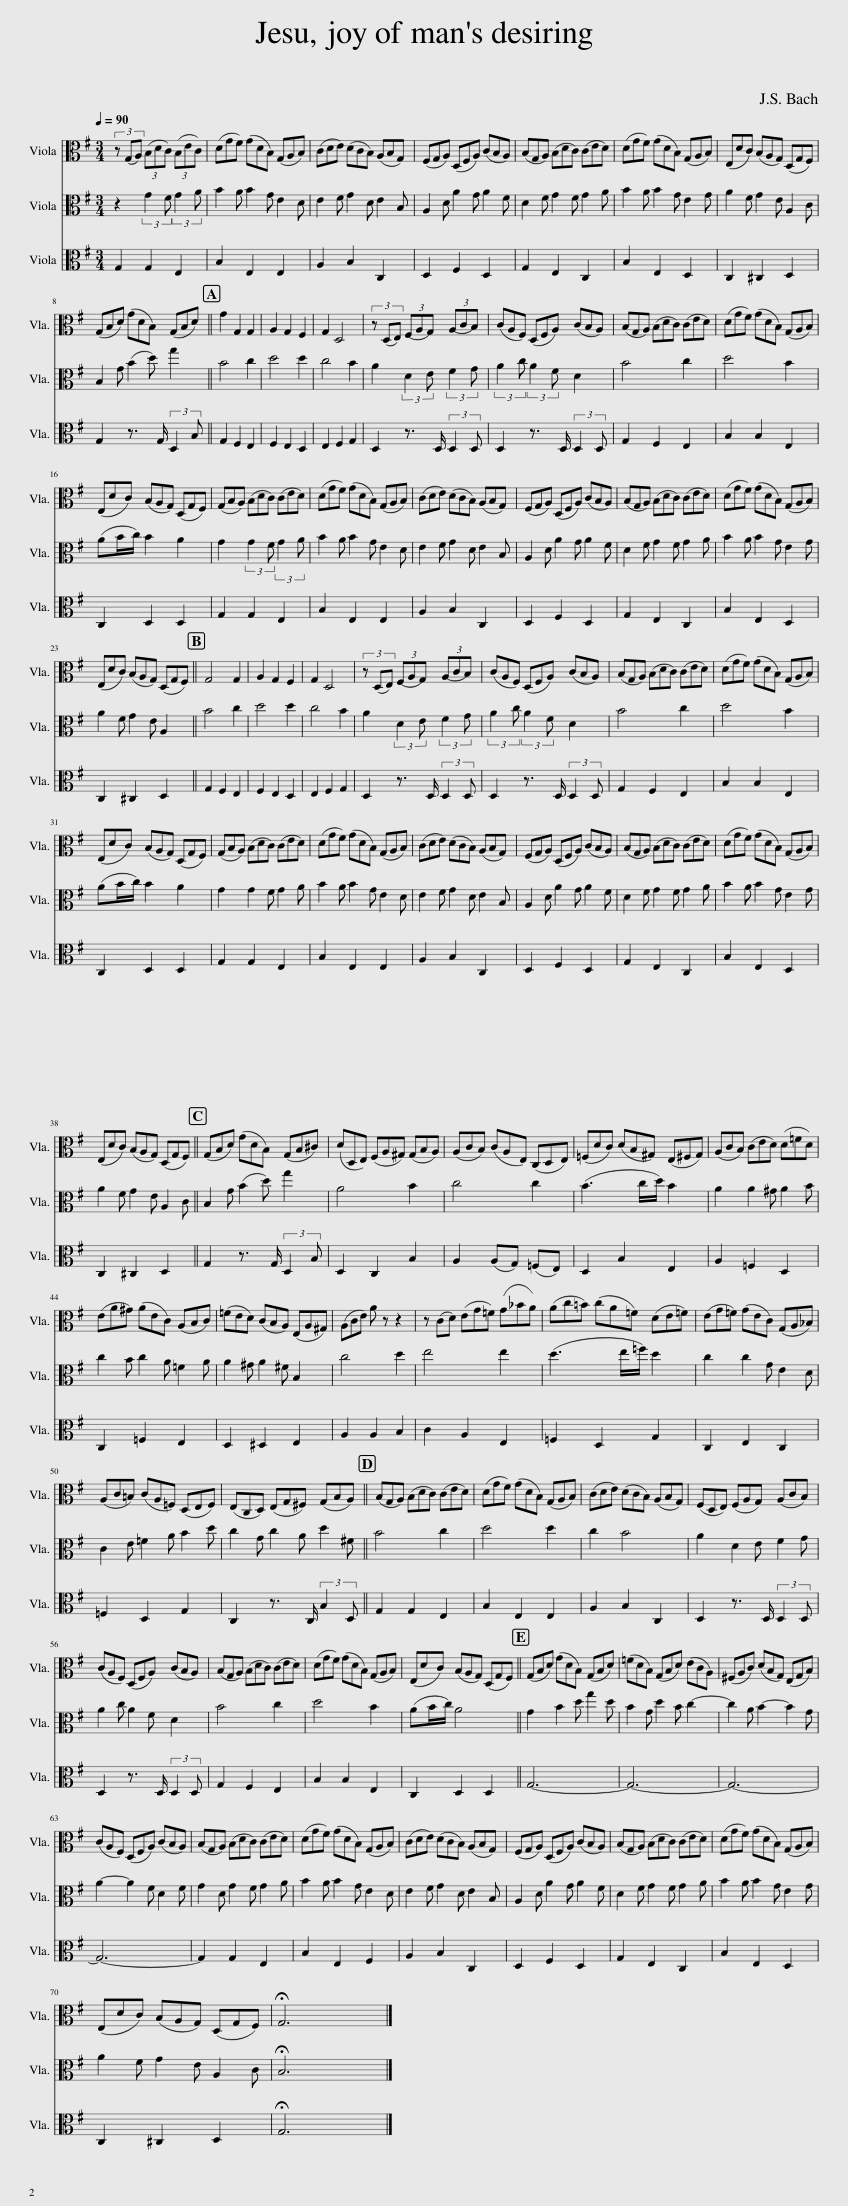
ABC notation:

X:1
%%score 1 2 3
L:1/8
Q:1/4=90
M:3/4
I:linebreak $
K:G
V:1 alto
V:2 alto
V:3 alto
V:1
 (3z (G,A,) (3(B,DC) (3(B,EC) | (3(DGF) (3(GDB,) (3(G,A,B,) | (3(CDE) (3(DCB,) (3(A,B,G,) | (3(F,G,A,) (3(D,F,A,) (3(CB,A,) | (3(B,G,A,) (3(B,DC) (3(CED) | %5
 (3(DGF) (3(GDB,) (3(G,A,B,) | (3(E,DC) (3(B,A,G,) (3(D,G,F,) |$ (3(G,B,D) (3(GDB,) (3(G,B,D) || G2 G,2 G,2 | A,2 G,2 F,2 | %10
 G,2 D,4 | (3z (D,E,) (3(F,A,G,) (3(A,CB,) | (3(CA,F,) (3(D,F,A,) (3(CB,A,) | (3(B,G,A,) (3(B,DC) (3(CED) | (3(DGF) (3(GDB,) (3(G,A,B,) |$ %15
 (3(E,DC) (3(B,A,G,) (3(D,G,F,) | (3(G,B,A,) (3(B,DC) (3(CED) | (3(DGF) (3(GDB,) (3(G,A,B,) | (3(CDE) (3(DCB,) (3(A,B,G,) | (3(F,G,A,) (3(D,F,A,) (3(CB,A,) | %20
 (3(B,G,A,) (3(B,DC) (3(CED) | (3(DGF) (3(GDB,) (3(G,A,B,) |$ (3(E,DC) (3(B,A,G,) (3(D,G,F,) || G,4 G,2 | A,2 G,2 F,2 | %25
 G,2 D,4 | (3z (D,E,) (3(F,A,G,) (3(A,CB,) | (3(CA,F,) (3(D,F,A,) (3(CB,A,) | (3(B,G,A,) (3(B,DC) (3(CED) | (3(DGF) (3(GDB,) (3(G,A,B,) |$ %30
 (3(E,DC) (3(B,A,G,) (3(D,G,F,) | (3(G,B,A,) (3(B,DC) (3(CED) | (3(DGF) (3(GDB,) (3(G,A,B,) | (3(CDE) (3(DCB,) (3(A,B,G,) | (3(F,G,A,) (3(D,F,A,) (3(CB,A,) | %35
 (3(B,G,A,) (3(B,DC) (3(CED) | (3(DGF) (3(GDB,) (3(G,A,B,) |$ (3(E,DC) (3(B,A,G,) (3(D,G,F,) || (3(G,B,D) (3(GDB,) (3(G,B,^C) | (3(DD,E,) (3(F,A,^G,) (3(G,B,A,) | %40
 (3(A,CB,) (3(CA,E,) (3(C,D,E,) | (3(=F,DC) (3(DB,^G,) (3(E,^F,G,) | (3(A,CB,) (3(CED) (3(D=FD) |$ (3(EA^G) (3(AEC) (3(A,B,C) | (3(=FED) (3(CB,A,) (3(E,A,^G,) | %45
 (3(A,CE) A z z2 | (3z (CD) (3(EG=F) (3(G_BA) | (3(Ac=B) (3(cA=F) (3(DE=F) | (3(EG=F) (3(GEC) (3(G,A,_B,) |$ (3(A,C=B,) (3(CA,=F,) (3(D,E,F,) | %50
 (3(E,C,D,) (3(E,G,^F,) (3(G,B,A,) || (3(B,G,A,) (3(B,DC) (3(CED) | (3(DGF) (3(GDB,) (3(G,A,B,) | (3(CDE) (3(DCB,) (3(A,B,G,) | (3(F,D,E,) (3(F,A,G,) (3(A,CB,) |$ %55
 (3(CA,F,) (3(D,F,A,) (3(CB,A,) | (3(B,G,A,) (3(B,DC) (3(CED) | (3(DGF) (3(GDB,) (3(G,A,B,) | (3(E,DC) (3(B,A,G,) (3(D,G,F,) || (3(G,B,D) (3(GDB,) (3(G,B,D) | %60
 (3(=FDB,) (3(G,B,D) (3(ECA,) | (3(^F,A,C) (3(DB,G,) (3(E,G,B,) |$ (3(CA,F,) (3(D,F,A,) (3(CB,A,) | (3(B,G,A,) (3(B,DC) (3(CED) | (3(DGF) (3(GDB,) (3(G,A,B,) | %65
 (3(CDE) (3(DCB,) (3(A,B,G,) | (3(F,G,A,) (3(D,F,A,) (3(CB,A,) | (3(B,G,A,) (3(B,DC) (3(CED) | (3(DGF) (3(GDB,) (3(G,A,B,) |$ (3(E,DC) (3(B,A,G,) (3(D,G,F,) | %70
 !fermata!G,6 |] %71
V:2
 z2 (3:2:2G2 F (3:2:2G2 A | (3:2:2B2 A (3:2:2B2 G (3:2:2E2 D | (3:2:2E2 F (3:2:2G2 D (3:2:2E2 B, | (3:2:2A,2 D (3:2:2A2 G (3:2:2A2 F | (3:2:2D2 F (3:2:2G2 F (3:2:2G2 A | %5
 (3:2:2B2 A (3:2:2B2 G (3:2:2E2 G | (3:2:2A2 F (3:2:2G2 E (3:2:2A,2 C |$ (3:2:2B,2 G (3:2:2(B2 d) g2 || B4 c2 | d4 d2 | %10
 c4 B2 | A2 (3:2:2D2 E (3:2:2F2 G | (3:2:2A2 c (3:2:2A2 F D2 | B4 c2 | d4 B2 |$ %15
 (AB/c/) B2 A2 | G2 (3:2:2G2 F (3:2:2G2 A | (3:2:2B2 A (3:2:2B2 G (3:2:2E2 D | (3:2:2E2 F (3:2:2G2 D (3:2:2E2 B, | (3:2:2A,2 D (3:2:2A2 G (3:2:2A2 F | %20
 (3:2:2D2 F (3:2:2G2 F (3:2:2G2 A | (3:2:2B2 A (3:2:2B2 G (3:2:2E2 G |$ (3:2:2A2 F (3:2:2G2 E A,2 || B4 c2 | d4 d2 | %25
 c4 B2 | A2 (3:2:2D2 E (3:2:2F2 G | (3:2:2A2 c (3:2:2A2 F D2 | B4 c2 | d4 B2 |$ %30
 (AB/c/) B2 A2 | G2 (3:2:2G2 F (3:2:2G2 A | (3:2:2B2 A (3:2:2B2 G (3:2:2E2 D | (3:2:2E2 F (3:2:2G2 D (3:2:2E2 B, | (3:2:2A,2 D (3:2:2A2 G (3:2:2A2 F | %35
 (3:2:2D2 F (3:2:2G2 F (3:2:2G2 A | (3:2:2B2 A (3:2:2B2 G (3:2:2E2 G |$ (3:2:2A2 F (3:2:2G2 E (3:2:2A,2 C || (3:2:2B,2 G (3:2:2(B2 d) g2 | A4 B2 | %40
 c4 c2 | (B3 c/d/) B2 | A2 (3:2:2A2 ^G (3:2:2A2 B |$ (3:2:2c2 B (3:2:2c2 A (3:2:2=F2 A | (3:2:2A2 ^G (3:2:2A2 ^F B,2 | %45
 c4 d2 | e4 e2 | (d3 e/=f/) d2 | c2 (3:2:2c2 G (3:2:2E2 D |$ (3:2:2C2 E (3:2:2=F2 A (3:2:2B2 d | %50
 (3:2:2c2 G (3:2:2c2 A (3:2:2d2 ^F || B4 c2 | d4 d2 | c2 B4 | A2 (3:2:2D2 E (3:2:2F2 G |$ %55
 (3:2:2A2 c (3:2:2A2 F D2 | B4 c2 | d4 B2 | (AB/c/) A4 || G2 (3:2:2B2 d (3:2:2g2 d | %60
 (3:2:2B2 G (3:2:2d2 B c2- | (3:2:2c2 A B2- (3:2:2B2 G |$ A2- (3:2:2A2 F (3:2:2D2 F | (3:2:2G2 D (3:2:2G2 F (3:2:2G2 A | (3:2:2B2 A (3:2:2B2 G (3:2:2E2 D | %65
 (3:2:2E2 F (3:2:2G2 D (3:2:2E2 B, | (3:2:2A,2 D (3:2:2A2 G (3:2:2A2 F | (3:2:2D2 F (3:2:2G2 F (3:2:2G2 A | (3:2:2B2 A (3:2:2B2 G (3:2:2E2 G |$ (3:2:2A2 F (3:2:2G2 E (3:2:2A,2 C | %70
 !fermata!B,6 |] %71
V:3
 G,2 G,2 E,2 | B,2 E,2 E,2 | A,2 B,2 C,2 | D,2 F,2 D,2 | G,2 E,2 C,2 | %5
 B,2 E,2 D,2 | C,2 ^C,2 D,2 |$ G,2 z3/2 G,/ (3:2:2D,2 B, || G,2 F,2 E,2 | F,2 E,2 D,2 | %10
 E,2 F,2 G,2 | D,2 z3/2 D,/ (3:2:2D,2 D, | D,2 z3/2 D,/ (3:2:2D,2 D, | G,2 F,2 E,2 | B,2 B,2 E,2 |$ %15
 C,2 D,2 D,2 | G,2 G,2 E,2 | B,2 E,2 E,2 | A,2 B,2 C,2 | D,2 F,2 D,2 | %20
 G,2 E,2 C,2 | B,2 E,2 D,2 |$ C,2 ^C,2 D,2 || G,2 F,2 E,2 | F,2 E,2 D,2 | %25
 E,2 F,2 G,2 | D,2 z3/2 D,/ (3:2:2D,2 D, | D,2 z3/2 D,/ (3:2:2D,2 D, | G,2 F,2 E,2 | B,2 B,2 E,2 |$ %30
 C,2 D,2 D,2 | G,2 G,2 E,2 | B,2 E,2 E,2 | A,2 B,2 C,2 | D,2 F,2 D,2 | %35
 G,2 E,2 C,2 | B,2 E,2 D,2 |$ C,2 ^C,2 D,2 || G,2 z3/2 G,/ (3:2:2D,2 B, | D,2 C,2 B,2 | %40
 A,2 (A,G,) (=F,E,) | D,2 B,2 E,2 | A,2 =F,2 D,2 |$ C,2 =F,2 E,2 | D,2 ^D,2 E,2 | %45
 A,2 A,2 B,2 | C2 A,2 E,2 | =F,2 D,2 G,2 | C,2 E,2 C,2 |$ =F,2 D,2 G,2 | %50
 C,2 z3/2 C,/ (3:2:2B,2 D, || G,2 G,2 E,2 | B,2 E,2 E,2 | A,2 B,2 C,2 | D,2 z3/2 D,/ (3:2:2D,2 D, |$ %55
 D,2 z3/2 D,/ (3:2:2D,2 D, | G,2 F,2 E,2 | B,2 B,2 E,2 | C,2 D,2 D,2 || G,6- | %60
 G,6- | G,6- |$ G,6- | G,2 G,2 E,2 | B,2 E,2 F,2 | %65
 A,2 B,2 C,2 | D,2 F,2 D,2 | G,2 E,2 C,2 | B,2 E,2 D,2 |$ C,2 ^C,2 D,2 | %70
 !fermata!G,6 |] %71
